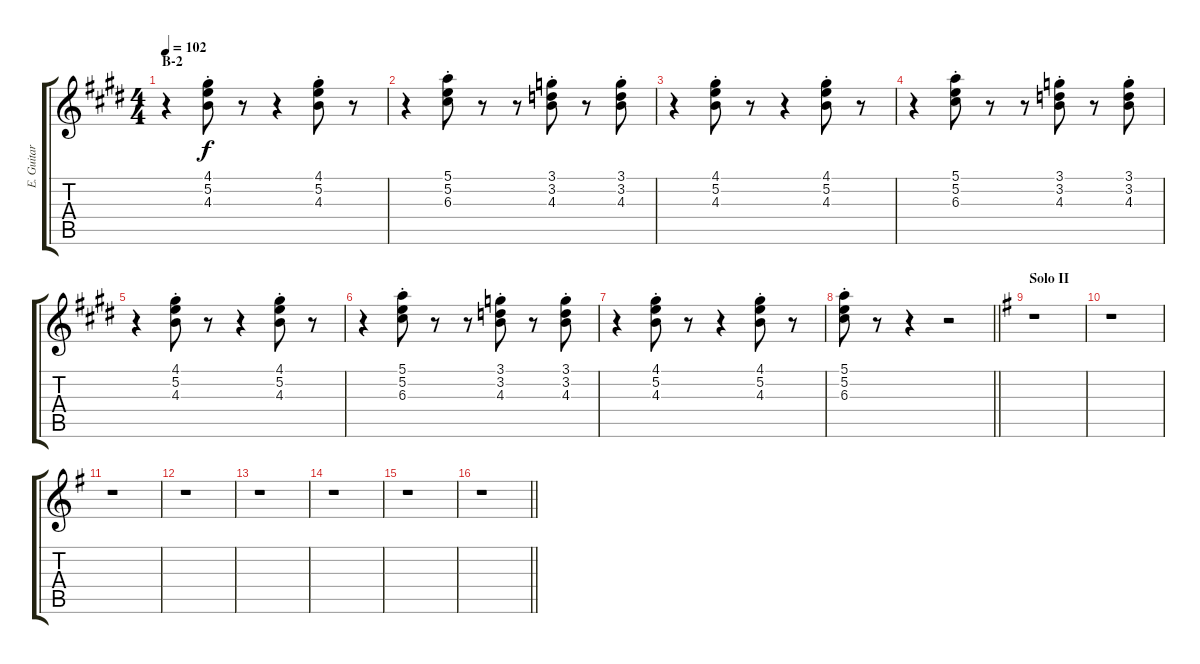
\track ("E. Guitar I" "E. Guitar ") {instrument electricguitarclean}
\staff {score tabs}
\tuning (E4 B3 G3 D3 A2 E2) {hide}
\ts (4 4)
\section ("" "B-2")
\tempo 102
\clef g2
\ks e
r.4{dy f} (4.1{st} 5.2{st} 4.3{st}).8 r.8 r.4 (4.1{st} 5.2{st} 4.3{st}).8 r.8 |
r.4 (5.1{st} 5.2{st} 6.3{st}).8 r.8 r.8 (3.1{st} 3.2{st} 4.3{st}).8 r.8 (3.1{st} 3.2{st} 4.3{st}).8 |
r.4 (4.1{st} 5.2{st} 4.3{st}).8 r.8 r.4 (4.1{st} 5.2{st} 4.3{st}).8 r.8 |
r.4 (5.1{st} 5.2{st} 6.3{st}).8 r.8 r.8 (3.1{st} 3.2{st} 4.3{st}).8 r.8 (3.1{st} 3.2{st} 4.3{st}).8 |
r.4 (4.1{st} 5.2{st} 4.3{st}).8 r.8 r.4 (4.1{st} 5.2{st} 4.3{st}).8 r.8 |
r.4 (5.1{st} 5.2{st} 6.3{st}).8 r.8 r.8 (3.1{st} 3.2{st} 4.3{st}).8 r.8 (3.1{st} 3.2{st} 4.3{st}).8 |
r.4 (4.1{st} 5.2{st} 4.3{st}).8 r.8 r.4 (4.1{st} 5.2{st} 4.3{st}).8 r.8 |
\barLineRight lightlight
(5.1{st} 5.2{st} 6.3{st}).8 r.8 r.4 r.2 |
\section ("" "Solo II")
\ks g
r.1 |
r.1 |
r.1 |
r.1 |
r.1 |
r.1 |
r.1 |
\barLineRight lightlight
r.1
